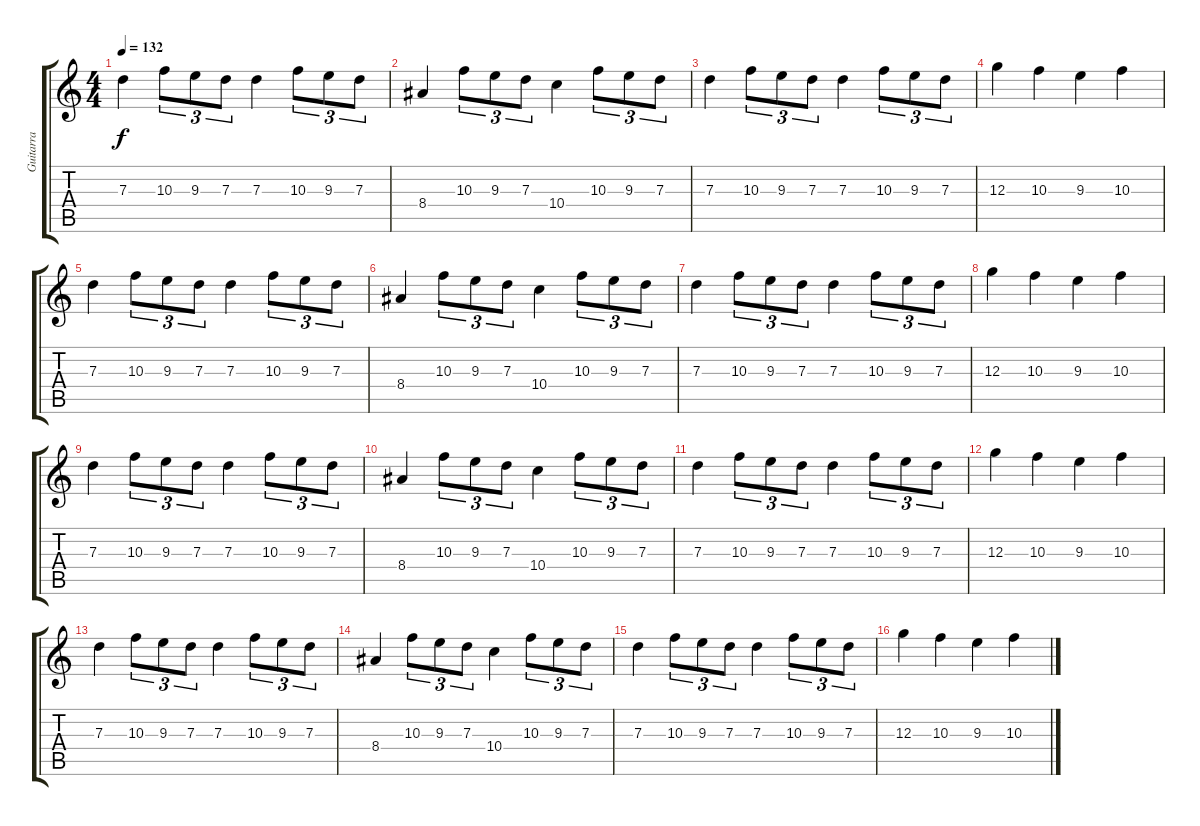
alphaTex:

\track ("Guitarra" "Guitarra") {instrument distortionguitar}
\staff {score tabs}
\tuning (E4 B3 G3 D3 A2 E2) {hide}
\ts (4 4)
\tempo 132
\clef g2
\ks c
7.3.4{dy f} 10.3.8{tu (3 2)} 9.3.8{tu (3 2)} 7.3.8{tu (3 2)} 7.3.4 10.3.8{tu (3 2)} 9.3.8{tu (3 2)} 7.3.8{tu (3 2)} |
8.4.4 10.3.8{tu (3 2)} 9.3.8{tu (3 2)} 7.3.8{tu (3 2)} 10.4.4 10.3.8{tu (3 2)} 9.3.8{tu (3 2)} 7.3.8{tu (3 2)} |
7.3.4 10.3.8{tu (3 2)} 9.3.8{tu (3 2)} 7.3.8{tu (3 2)} 7.3.4 10.3.8{tu (3 2)} 9.3.8{tu (3 2)} 7.3.8{tu (3 2)} |
12.3.4 10.3.4 9.3.4 10.3.4 |
7.3.4 10.3.8{tu (3 2)} 9.3.8{tu (3 2)} 7.3.8{tu (3 2)} 7.3.4 10.3.8{tu (3 2)} 9.3.8{tu (3 2)} 7.3.8{tu (3 2)} |
8.4.4 10.3.8{tu (3 2)} 9.3.8{tu (3 2)} 7.3.8{tu (3 2)} 10.4.4 10.3.8{tu (3 2)} 9.3.8{tu (3 2)} 7.3.8{tu (3 2)} |
7.3.4 10.3.8{tu (3 2)} 9.3.8{tu (3 2)} 7.3.8{tu (3 2)} 7.3.4 10.3.8{tu (3 2)} 9.3.8{tu (3 2)} 7.3.8{tu (3 2)} |
12.3.4 10.3.4 9.3.4 10.3.4 |
7.3.4 10.3.8{tu (3 2)} 9.3.8{tu (3 2)} 7.3.8{tu (3 2)} 7.3.4 10.3.8{tu (3 2)} 9.3.8{tu (3 2)} 7.3.8{tu (3 2)} |
8.4.4 10.3.8{tu (3 2)} 9.3.8{tu (3 2)} 7.3.8{tu (3 2)} 10.4.4 10.3.8{tu (3 2)} 9.3.8{tu (3 2)} 7.3.8{tu (3 2)} |
7.3.4 10.3.8{tu (3 2)} 9.3.8{tu (3 2)} 7.3.8{tu (3 2)} 7.3.4 10.3.8{tu (3 2)} 9.3.8{tu (3 2)} 7.3.8{tu (3 2)} |
12.3.4 10.3.4 9.3.4 10.3.4 |
7.3.4 10.3.8{tu (3 2)} 9.3.8{tu (3 2)} 7.3.8{tu (3 2)} 7.3.4 10.3.8{tu (3 2)} 9.3.8{tu (3 2)} 7.3.8{tu (3 2)} |
8.4.4 10.3.8{tu (3 2)} 9.3.8{tu (3 2)} 7.3.8{tu (3 2)} 10.4.4 10.3.8{tu (3 2)} 9.3.8{tu (3 2)} 7.3.8{tu (3 2)} |
7.3.4 10.3.8{tu (3 2)} 9.3.8{tu (3 2)} 7.3.8{tu (3 2)} 7.3.4 10.3.8{tu (3 2)} 9.3.8{tu (3 2)} 7.3.8{tu (3 2)} |
12.3.4 10.3.4 9.3.4 10.3.4
